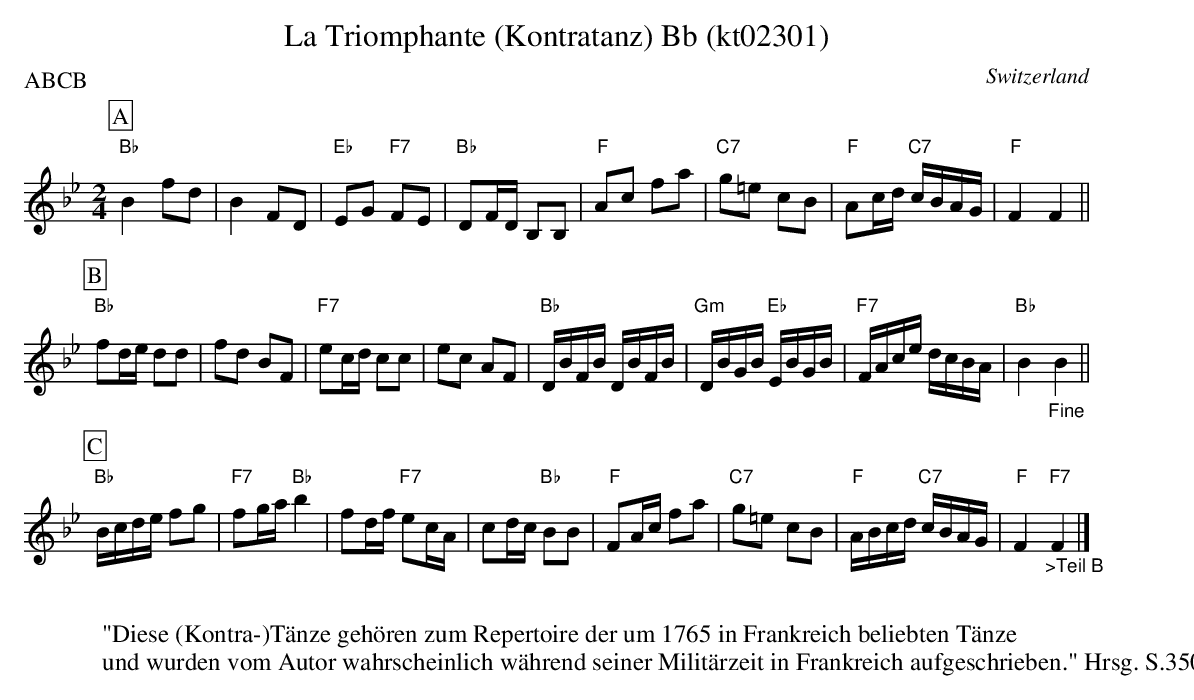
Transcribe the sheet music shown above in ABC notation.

X:1
T:La Triomphante (Kontratanz) Bb (kt02301)
O:Switzerland
P:ABCB
M:2/4
L:1/8
K:Bb major
[P:A] "Bb"B2fd | B2 FD | "Eb"EG "F7"FE | "Bb"DF/D/ B,B, | "F"Ac fa | "C7"g=e cB | "F"Ac/d/ "C7"c/B/A/G/ | "F"F2F2 ||
[P:B] "Bb"fd/e/ dd | fd BF | "F7"ec/d/ cc | ec AF | "Bb"D/B/F/B/ D/B/F/B/  | "Gm"D/B/G/B/ "Eb"E/B/G/B/ | "F7"F/A/c/e/ d/c/B/A/ | "Bb"B2"_Fine"B2 ||
[P:C] "Bb"B/c/d/e/ fg | "F7"fg/a/ "Bb"b2 | fd/f/ "F7"ec/A/ | cd/c/ "Bb"BB | "F"FA/c/ fa | "C7"g=e cB | "F"A/B/c/d/ "C7"c/B/A/G/ | "F"F2"_>Teil B""F7"F2 |]
W:
W:"Diese (Kontra-)Tänze gehören zum Repertoire der um 1765 in Frankreich beliebten Tänze
W:und wurden vom Autor wahrscheinlich während seiner Militärzeit in Frankreich aufgeschrieben." Hrsg. S.350
